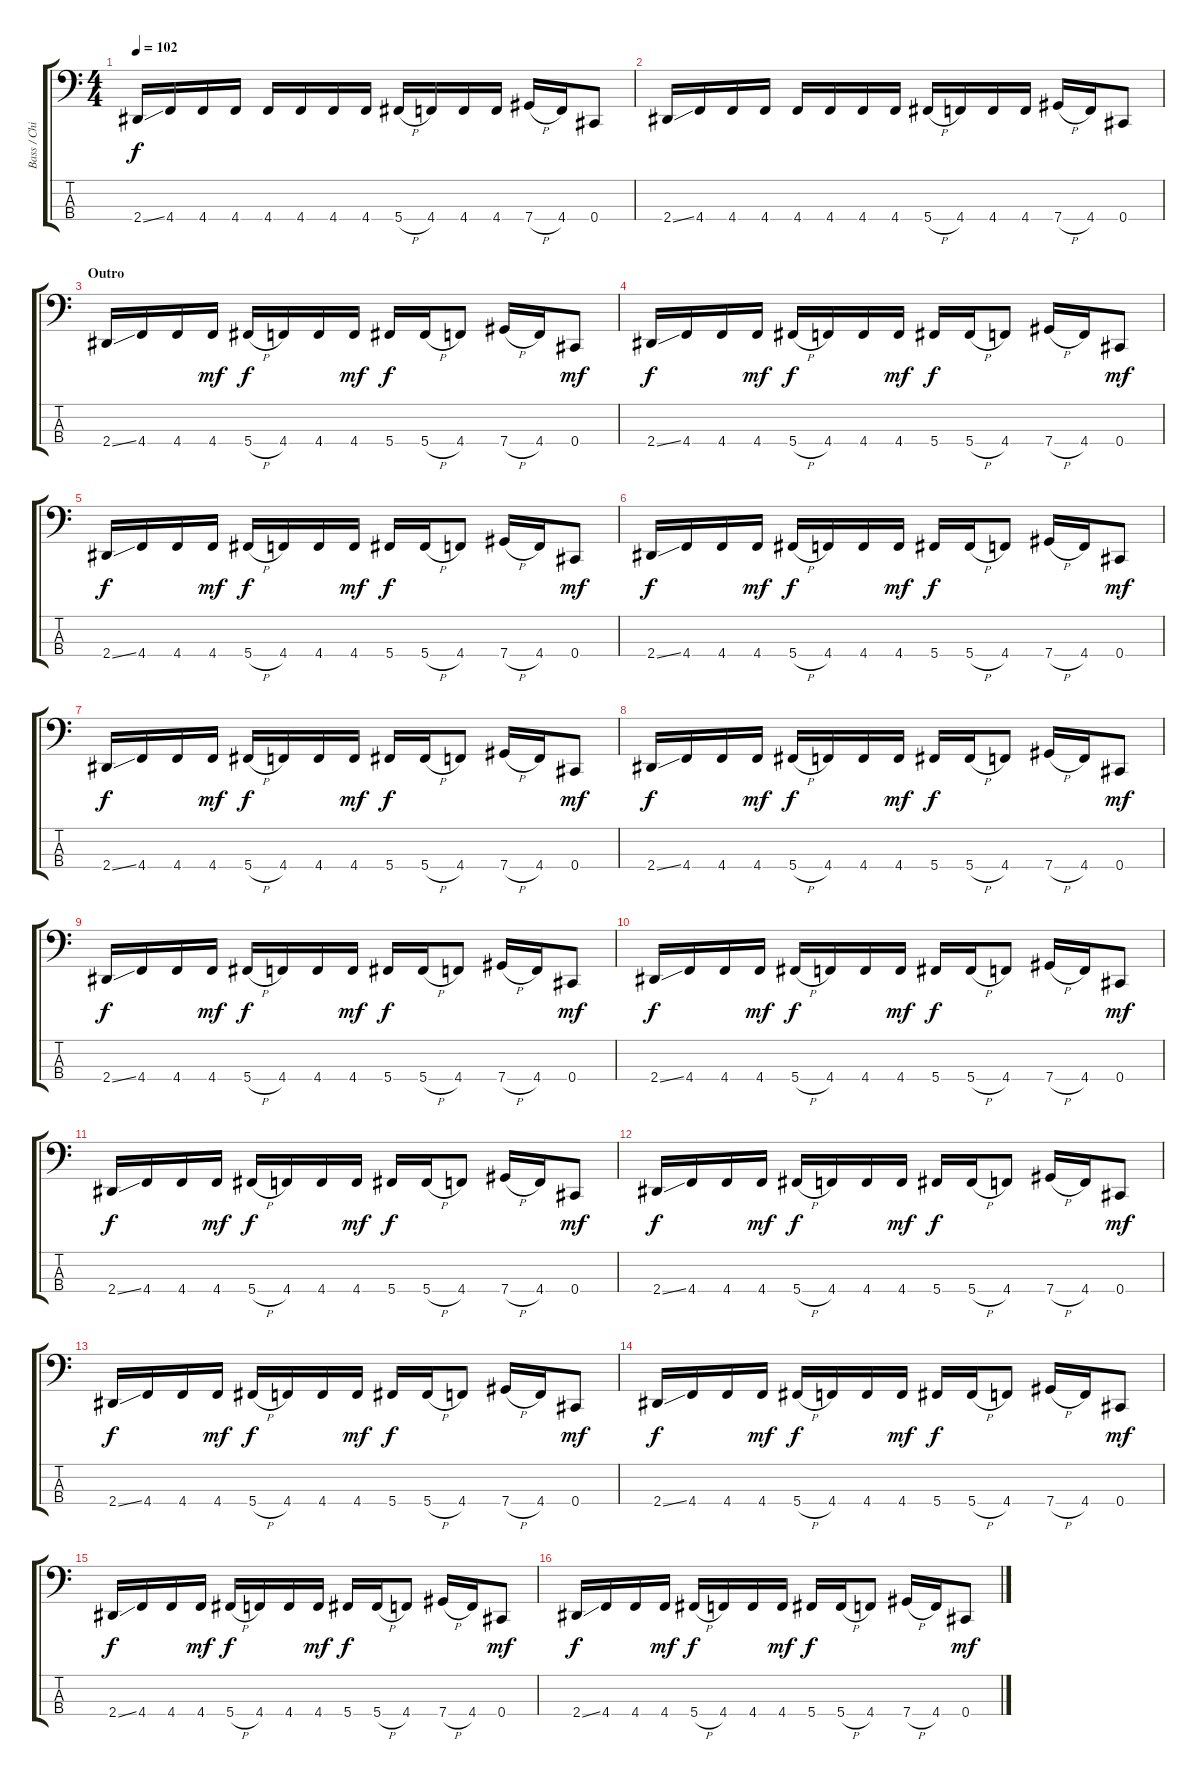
\track ("Bass / Chi Cheng" "Bass / Chi") {instrument electricbassfinger}
\staff {score tabs}
\tuning (Gb2 Db2 Ab1 Db1) {hide}
\ts (4 4)
\tempo 102
\clef f4
\ks c
2.4{ss}.16{dy f} 4.4.16 4.4.16 4.4.16 4.4.16 4.4.16 4.4.16 4.4.16 5.4{h}.16 4.4.16 4.4.16 4.4.16 7.4{h}.16 4.4.16 0.4.8 |
2.4{ss}.16 4.4.16 4.4.16 4.4.16 4.4.16 4.4.16 4.4.16 4.4.16 5.4{h}.16 4.4.16 4.4.16 4.4.16 7.4{h}.16 4.4.16 0.4.8 |
\section ("" "Outro")
2.4{ss}.16 4.4.16 4.4.16 4.4.16{dy mf} 5.4{h}.16{dy f} 4.4.16 4.4.16 4.4.16{dy mf} 5.4.16{dy f} 5.4{h}.16 4.4.8 7.4{h}.16 4.4.16 0.4.8{dy mf} |
2.4{ss}.16{dy f} 4.4.16 4.4.16 4.4.16{dy mf} 5.4{h}.16{dy f} 4.4.16 4.4.16 4.4.16{dy mf} 5.4.16{dy f} 5.4{h}.16 4.4.8 7.4{h}.16 4.4.16 0.4.8{dy mf} |
2.4{ss}.16{dy f} 4.4.16 4.4.16 4.4.16{dy mf} 5.4{h}.16{dy f} 4.4.16 4.4.16 4.4.16{dy mf} 5.4.16{dy f} 5.4{h}.16 4.4.8 7.4{h}.16 4.4.16 0.4.8{dy mf} |
2.4{ss}.16{dy f} 4.4.16 4.4.16 4.4.16{dy mf} 5.4{h}.16{dy f} 4.4.16 4.4.16 4.4.16{dy mf} 5.4.16{dy f} 5.4{h}.16 4.4.8 7.4{h}.16 4.4.16 0.4.8{dy mf} |
2.4{ss}.16{dy f} 4.4.16 4.4.16 4.4.16{dy mf} 5.4{h}.16{dy f} 4.4.16 4.4.16 4.4.16{dy mf} 5.4.16{dy f} 5.4{h}.16 4.4.8 7.4{h}.16 4.4.16 0.4.8{dy mf} |
2.4{ss}.16{dy f} 4.4.16 4.4.16 4.4.16{dy mf} 5.4{h}.16{dy f} 4.4.16 4.4.16 4.4.16{dy mf} 5.4.16{dy f} 5.4{h}.16 4.4.8 7.4{h}.16 4.4.16 0.4.8{dy mf} |
2.4{ss}.16{dy f} 4.4.16 4.4.16 4.4.16{dy mf} 5.4{h}.16{dy f} 4.4.16 4.4.16 4.4.16{dy mf} 5.4.16{dy f} 5.4{h}.16 4.4.8 7.4{h}.16 4.4.16 0.4.8{dy mf} |
2.4{ss}.16{dy f} 4.4.16 4.4.16 4.4.16{dy mf} 5.4{h}.16{dy f} 4.4.16 4.4.16 4.4.16{dy mf} 5.4.16{dy f} 5.4{h}.16 4.4.8 7.4{h}.16 4.4.16 0.4.8{dy mf} |
2.4{ss}.16{dy f} 4.4.16 4.4.16 4.4.16{dy mf} 5.4{h}.16{dy f} 4.4.16 4.4.16 4.4.16{dy mf} 5.4.16{dy f} 5.4{h}.16 4.4.8 7.4{h}.16 4.4.16 0.4.8{dy mf} |
2.4{ss}.16{dy f} 4.4.16 4.4.16 4.4.16{dy mf} 5.4{h}.16{dy f} 4.4.16 4.4.16 4.4.16{dy mf} 5.4.16{dy f} 5.4{h}.16 4.4.8 7.4{h}.16 4.4.16 0.4.8{dy mf} |
2.4{ss}.16{dy f} 4.4.16 4.4.16 4.4.16{dy mf} 5.4{h}.16{dy f} 4.4.16 4.4.16 4.4.16{dy mf} 5.4.16{dy f} 5.4{h}.16 4.4.8 7.4{h}.16 4.4.16 0.4.8{dy mf} |
2.4{ss}.16{dy f} 4.4.16 4.4.16 4.4.16{dy mf} 5.4{h}.16{dy f} 4.4.16 4.4.16 4.4.16{dy mf} 5.4.16{dy f} 5.4{h}.16 4.4.8 7.4{h}.16 4.4.16 0.4.8{dy mf} |
2.4{ss}.16{dy f} 4.4.16 4.4.16 4.4.16{dy mf} 5.4{h}.16{dy f} 4.4.16 4.4.16 4.4.16{dy mf} 5.4.16{dy f} 5.4{h}.16 4.4.8 7.4{h}.16 4.4.16 0.4.8{dy mf} |
2.4{ss}.16{dy f} 4.4.16 4.4.16 4.4.16{dy mf} 5.4{h}.16{dy f} 4.4.16 4.4.16 4.4.16{dy mf} 5.4.16{dy f} 5.4{h}.16 4.4.8 7.4{h}.16 4.4.16 0.4.8{dy mf}
